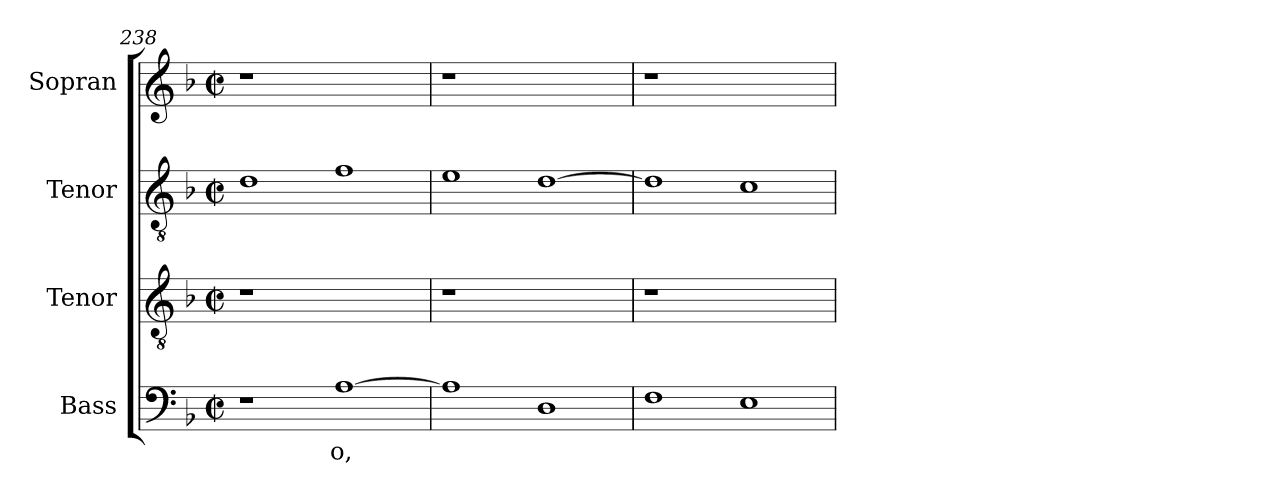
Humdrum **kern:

**kern	**text	**kern	**kern	**kern
*part4	*part4	*part3	*part2	*part1
*staff4	*staff4	*staff3	*staff2	*staff1
*I"Bass	*	*I"Tenor	*I"Tenor	*I"Sopran
*	*	*I'Tenor	*	*
*clefF4	*	*clefGv2	*clefGv2	*clefG2
*	*	*ITrd7c12	*ITrd7c12	*
*k[b-]	*	*k[b-]	*k[b-]	*k[b-]
*F:	*	*F:	*F:	*F:
*M2/2	*	*M2/2	*M2/2	*M2/2
*met(c|)	*	*met(c|)	*met(c|)	*met(c|)
=238	=238	=238	=238	=238
!	!	!LO:N:vis=1	!	!LO:N:vis=1
1r	.	1r	1Di	1r
!	!LO:LY:b:color=#000000	!	!	!
[>1Ai	o,	1ryy	1Fi	1ryy
=239	=239	=239	=239	=239
!	!	!LO:N:vis=1	!	!LO:N:vis=1
1Ai]	.	1r	1Ei	1r
1Di	.	1ryy	[>1Di	1ryy
=240	=240	=240	=240	=240
!	!	!LO:N:vis=1	!	!LO:N:vis=1
1Fi	.	1r	1Di]	1r
1Ei	.	1ryy	1Ci	1ryy
=	=	=	=	=
*-	*-	*-	*-	*-
